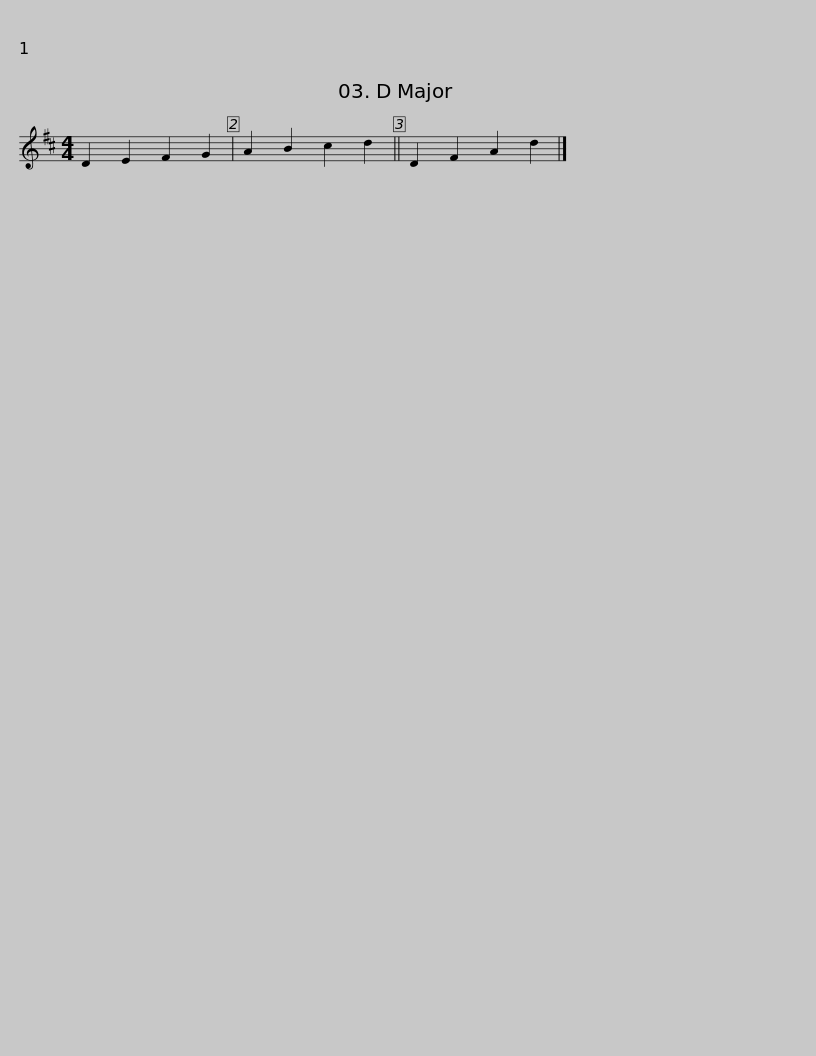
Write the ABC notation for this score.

X:1
L:1/8
M:4/4
I:linebreak $
K:D
V:1 treble
V:1
 D2 E2 F2 G2 | A2 B2 c2 d2 || D2 F2 A2 d2 |] %3
